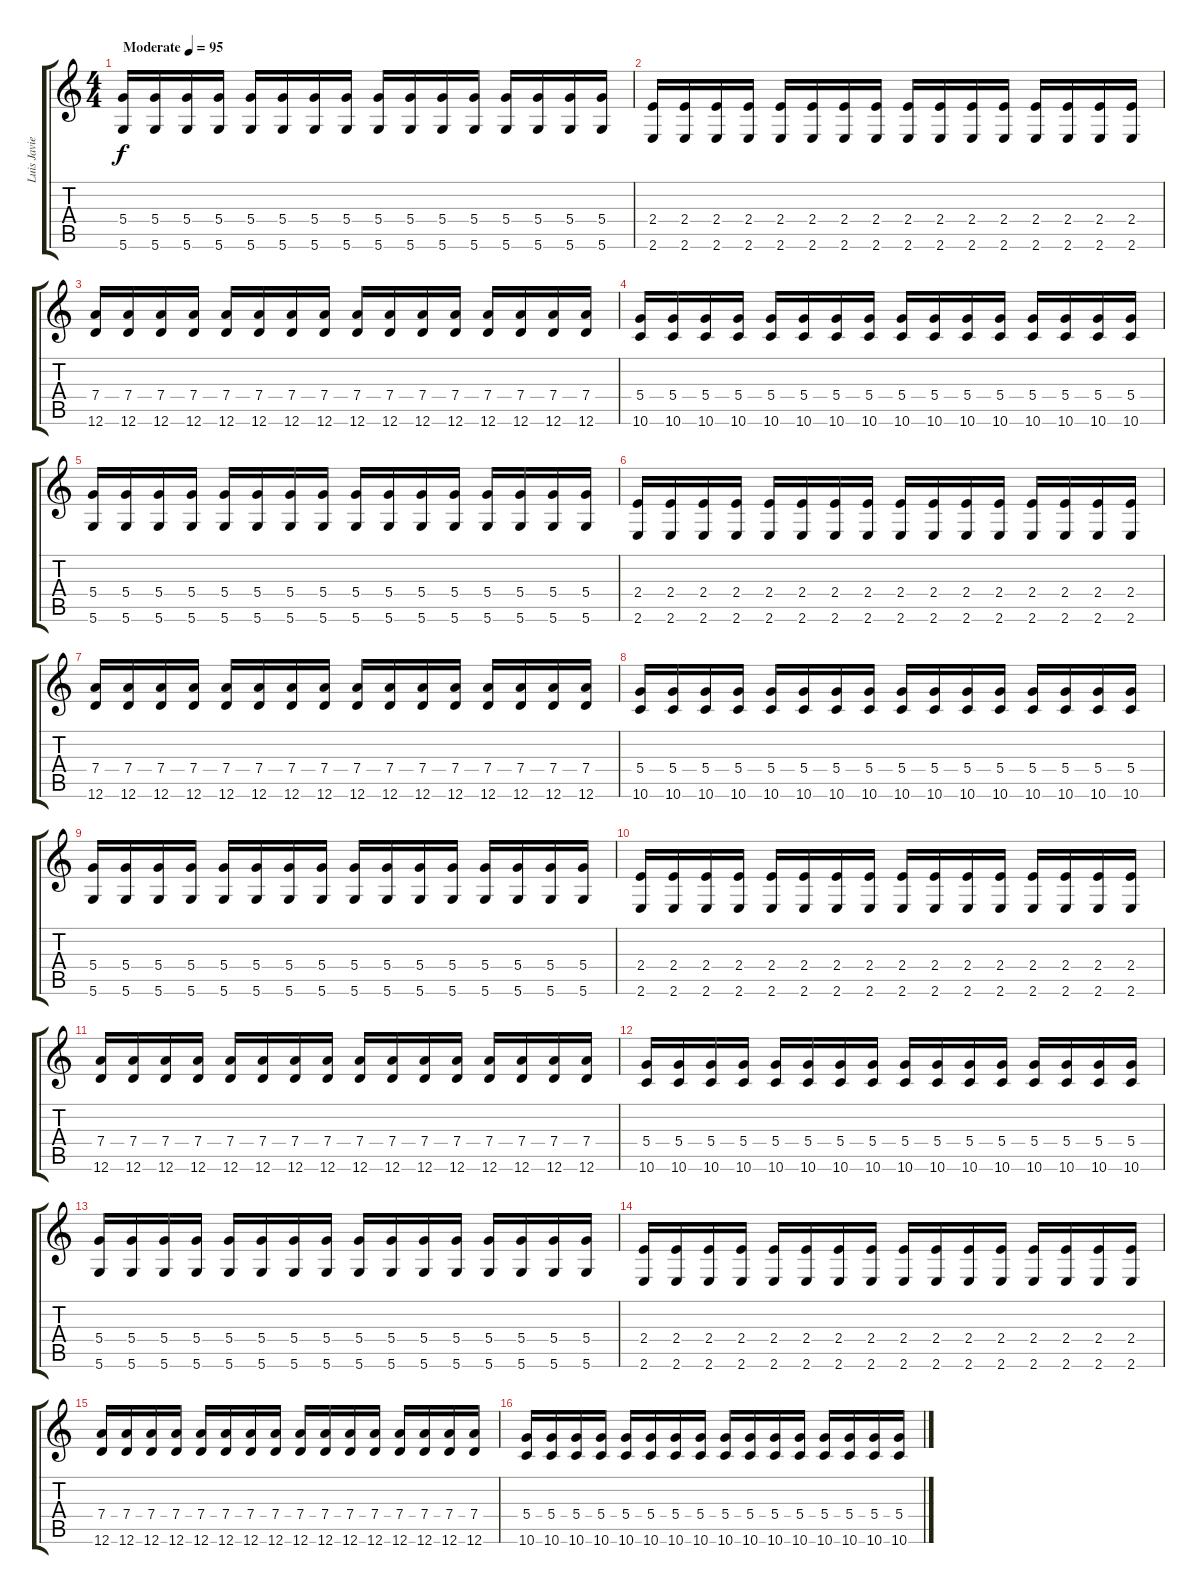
\track ("Luis Javier bass" "Luis Javie") {instrument electricbassfinger}
\staff {score tabs}
\tuning (E4 B3 G3 D3 A2 D2) {hide}
\ts (4 4)
\tempo (95 "Moderate")
\clef g2
\ks c
(5.4 5.6).16{dy f instrument electricbassfinger} (5.4 5.6).16 (5.4 5.6).16 (5.4 5.6).16 (5.4 5.6).16 (5.4 5.6).16 (5.4 5.6).16 (5.4 5.6).16 (5.4 5.6).16 (5.4 5.6).16 (5.4 5.6).16 (5.4 5.6).16 (5.4 5.6).16 (5.4 5.6).16 (5.4 5.6).16 (5.4 5.6).16 |
(2.4 2.6).16 (2.4 2.6).16 (2.4 2.6).16 (2.4 2.6).16 (2.4 2.6).16 (2.4 2.6).16 (2.4 2.6).16 (2.4 2.6).16 (2.4 2.6).16 (2.4 2.6).16 (2.4 2.6).16 (2.4 2.6).16 (2.4 2.6).16 (2.4 2.6).16 (2.4 2.6).16 (2.4 2.6).16 |
(7.4 12.6).16 (7.4 12.6).16 (7.4 12.6).16 (7.4 12.6).16 (7.4 12.6).16 (7.4 12.6).16 (7.4 12.6).16 (7.4 12.6).16 (7.4 12.6).16 (7.4 12.6).16 (7.4 12.6).16 (7.4 12.6).16 (7.4 12.6).16 (7.4 12.6).16 (7.4 12.6).16 (7.4 12.6).16 |
(5.4 10.6).16 (5.4 10.6).16 (5.4 10.6).16 (5.4 10.6).16 (5.4 10.6).16 (5.4 10.6).16 (5.4 10.6).16 (5.4 10.6).16 (5.4 10.6).16 (5.4 10.6).16 (5.4 10.6).16 (5.4 10.6).16 (5.4 10.6).16 (5.4 10.6).16 (5.4 10.6).16 (5.4 10.6).16 |
(5.4 5.6).16 (5.4 5.6).16 (5.4 5.6).16 (5.4 5.6).16 (5.4 5.6).16 (5.4 5.6).16 (5.4 5.6).16 (5.4 5.6).16 (5.4 5.6).16 (5.4 5.6).16 (5.4 5.6).16 (5.4 5.6).16 (5.4 5.6).16 (5.4 5.6).16 (5.4 5.6).16 (5.4 5.6).16 |
(2.4 2.6).16 (2.4 2.6).16 (2.4 2.6).16 (2.4 2.6).16 (2.4 2.6).16 (2.4 2.6).16 (2.4 2.6).16 (2.4 2.6).16 (2.4 2.6).16 (2.4 2.6).16 (2.4 2.6).16 (2.4 2.6).16 (2.4 2.6).16 (2.4 2.6).16 (2.4 2.6).16 (2.4 2.6).16 |
(7.4 12.6).16 (7.4 12.6).16 (7.4 12.6).16 (7.4 12.6).16 (7.4 12.6).16 (7.4 12.6).16 (7.4 12.6).16 (7.4 12.6).16 (7.4 12.6).16 (7.4 12.6).16 (7.4 12.6).16 (7.4 12.6).16 (7.4 12.6).16 (7.4 12.6).16 (7.4 12.6).16 (7.4 12.6).16 |
(5.4 10.6).16 (5.4 10.6).16 (5.4 10.6).16 (5.4 10.6).16 (5.4 10.6).16 (5.4 10.6).16 (5.4 10.6).16 (5.4 10.6).16 (5.4 10.6).16 (5.4 10.6).16 (5.4 10.6).16 (5.4 10.6).16 (5.4 10.6).16 (5.4 10.6).16 (5.4 10.6).16 (5.4 10.6).16 |
(5.4 5.6).16 (5.4 5.6).16 (5.4 5.6).16 (5.4 5.6).16 (5.4 5.6).16 (5.4 5.6).16 (5.4 5.6).16 (5.4 5.6).16 (5.4 5.6).16 (5.4 5.6).16 (5.4 5.6).16 (5.4 5.6).16 (5.4 5.6).16 (5.4 5.6).16 (5.4 5.6).16 (5.4 5.6).16 |
(2.4 2.6).16 (2.4 2.6).16 (2.4 2.6).16 (2.4 2.6).16 (2.4 2.6).16 (2.4 2.6).16 (2.4 2.6).16 (2.4 2.6).16 (2.4 2.6).16 (2.4 2.6).16 (2.4 2.6).16 (2.4 2.6).16 (2.4 2.6).16 (2.4 2.6).16 (2.4 2.6).16 (2.4 2.6).16 |
(7.4 12.6).16 (7.4 12.6).16 (7.4 12.6).16 (7.4 12.6).16 (7.4 12.6).16 (7.4 12.6).16 (7.4 12.6).16 (7.4 12.6).16 (7.4 12.6).16 (7.4 12.6).16 (7.4 12.6).16 (7.4 12.6).16 (7.4 12.6).16 (7.4 12.6).16 (7.4 12.6).16 (7.4 12.6).16 |
(5.4 10.6).16 (5.4 10.6).16 (5.4 10.6).16 (5.4 10.6).16 (5.4 10.6).16 (5.4 10.6).16 (5.4 10.6).16 (5.4 10.6).16 (5.4 10.6).16 (5.4 10.6).16 (5.4 10.6).16 (5.4 10.6).16 (5.4 10.6).16 (5.4 10.6).16 (5.4 10.6).16 (5.4 10.6).16 |
(5.4 5.6).16 (5.4 5.6).16 (5.4 5.6).16 (5.4 5.6).16 (5.4 5.6).16 (5.4 5.6).16 (5.4 5.6).16 (5.4 5.6).16 (5.4 5.6).16 (5.4 5.6).16 (5.4 5.6).16 (5.4 5.6).16 (5.4 5.6).16 (5.4 5.6).16 (5.4 5.6).16 (5.4 5.6).16 |
(2.4 2.6).16 (2.4 2.6).16 (2.4 2.6).16 (2.4 2.6).16 (2.4 2.6).16 (2.4 2.6).16 (2.4 2.6).16 (2.4 2.6).16 (2.4 2.6).16 (2.4 2.6).16 (2.4 2.6).16 (2.4 2.6).16 (2.4 2.6).16 (2.4 2.6).16 (2.4 2.6).16 (2.4 2.6).16 |
(7.4 12.6).16 (7.4 12.6).16 (7.4 12.6).16 (7.4 12.6).16 (7.4 12.6).16 (7.4 12.6).16 (7.4 12.6).16 (7.4 12.6).16 (7.4 12.6).16 (7.4 12.6).16 (7.4 12.6).16 (7.4 12.6).16 (7.4 12.6).16 (7.4 12.6).16 (7.4 12.6).16 (7.4 12.6).16 |
(5.4 10.6).16 (5.4 10.6).16 (5.4 10.6).16 (5.4 10.6).16 (5.4 10.6).16 (5.4 10.6).16 (5.4 10.6).16 (5.4 10.6).16 (5.4 10.6).16 (5.4 10.6).16 (5.4 10.6).16 (5.4 10.6).16 (5.4 10.6).16 (5.4 10.6).16 (5.4 10.6).16 (5.4 10.6).16
